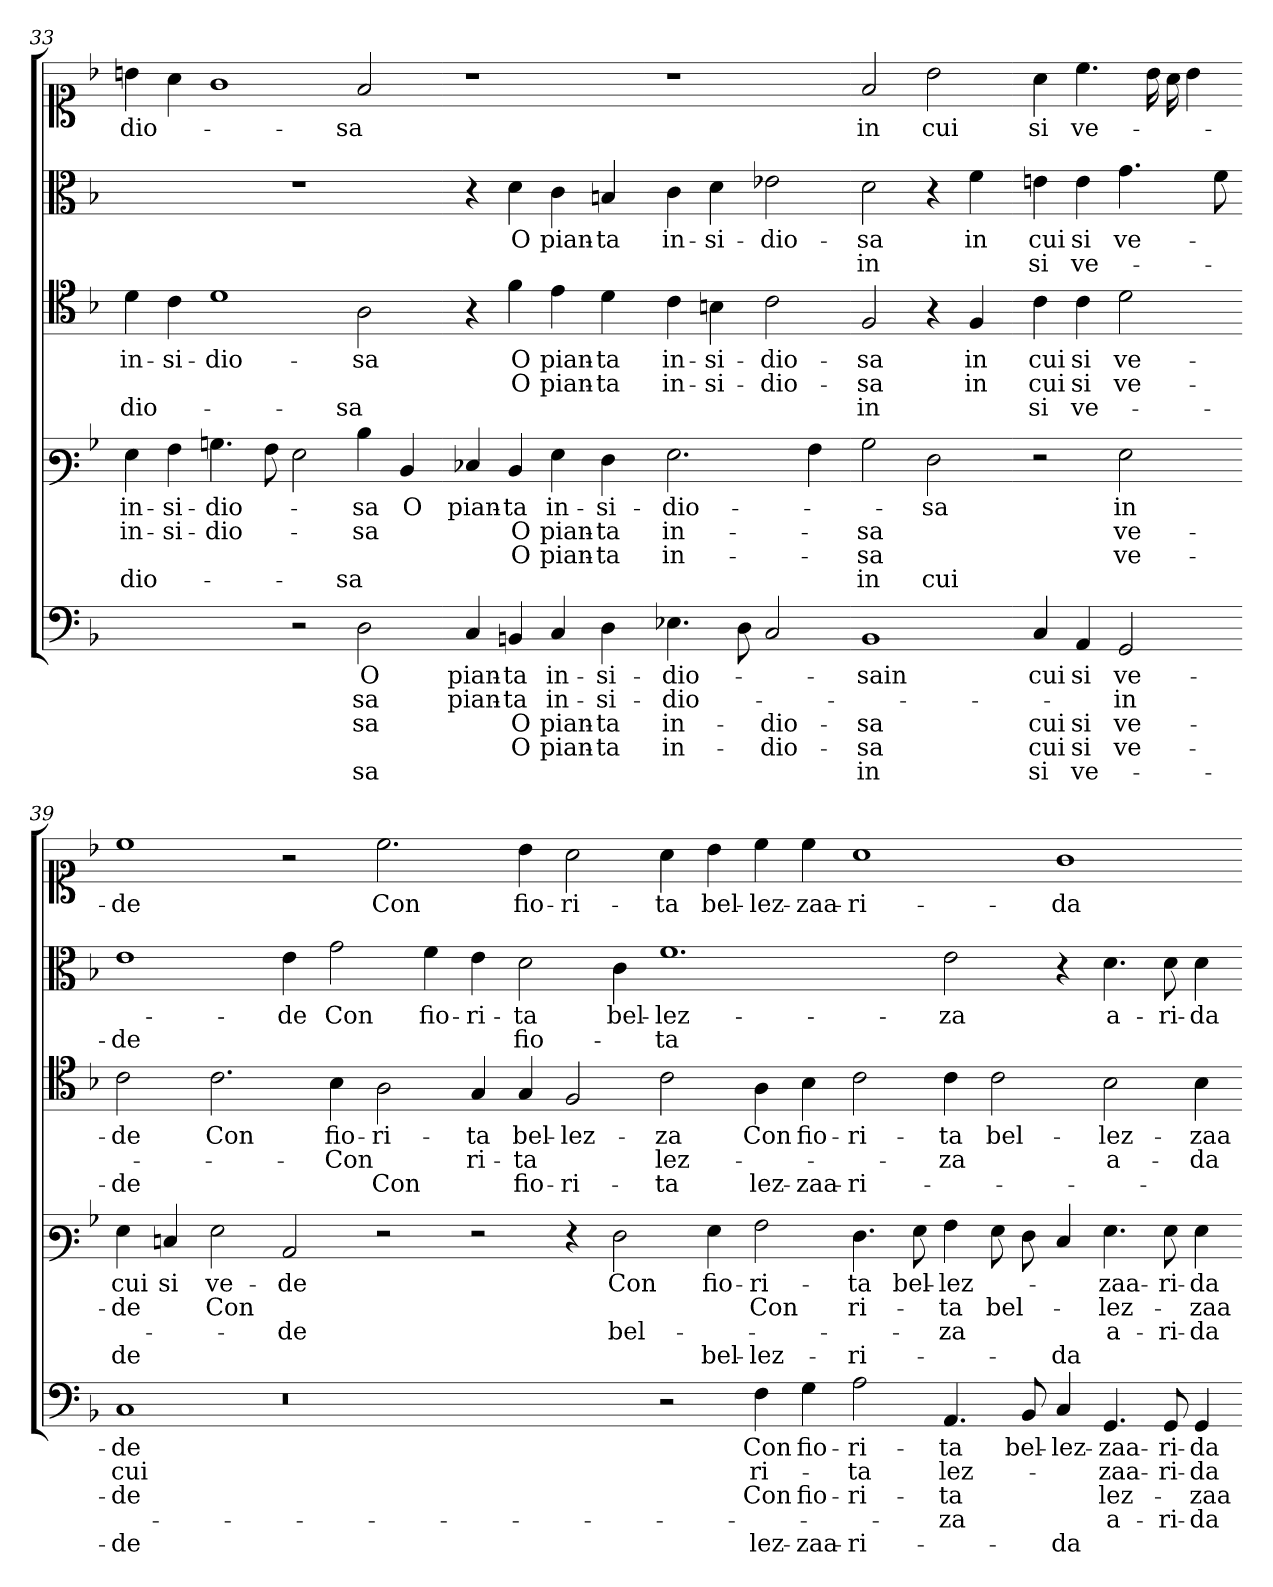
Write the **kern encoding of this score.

**kern	**text	**text	**text	**text	**text	**kern	**text	**text	**text	**text	**kern	**text	**text	**text	**kern	**text	**text	**kern	**text
*part5	*part5	*part5	*part5	*part5	*part5	*part4	*part4	*part4	*part4	*part4	*part3	*part3	*part3	*part3	*part2	*part2	*part2	*part1	*part1
*staff5	*staff5	*staff5	*staff5	*staff5	*staff5	*staff4	*staff4	*staff4	*staff4	*staff4	*staff3	*staff3	*staff3	*staff3	*staff2	*staff2	*staff2	*staff1	*staff1
*clefF4	*	*	*	*	*	*clefF3	*	*	*	*	*clefC4	*	*	*	*clefC3	*	*	*clefC1	*
*k[b-]	*	*	*	*	*	*k[b-]	*	*	*	*	*k[b-]	*	*	*	*k[b-]	*	*	*k[b-]	*
=33	=33	=33	=33	=33	=33	=33	=33	=33	=33	=33	=33	=33	=33	=33	=33	=33	=33	=33	=33
1ryy	.	.	.	.	.	4G	in-	in-	.	dio-	4d	in-	.	dio-	1ryy	.	.	4b	dio-
.	.	.	.	.	.	4A	si-	si-	.	.	4c	si-	.	.	.	.	.	4a	.
.	.	.	.	.	.	4.B	dio-	dio-	.	.	1d	dio-	.	.	.	.	.	1g	.
.	.	.	.	.	.	8A	.	.	.	.	.	.	.	.	.	.	.	.	.
2r	.	.	.	.	.	2G	.	.	.	.	.	.	.	.	1r	.	.	.	.
2D	O	sa	sa	.	sa	4d	sa	sa	.	sa	2A	sa	.	sa	.	.	.	2f	sa
.	.	.	.	.	.	4D	O	.	.	.	.	.	.	.	.	.	.	.	.
=35-	=35-	=35-	=35-	=35-	=35-	=35-	=35-	=35-	=35-	=35-	=35-	=35-	=35-	=35-	=35-	=35-	=35-	=35-	=35-
4C	pian-	pian-	.	.	.	4E-X	pian-	.	.	.	4r	.	.	.	4r	.	.	1r	.
4BB	ta	ta	O	O	.	4D	ta	O	O	.	4f	O	O	.	4d	O	.	.	.
4C	in-	in-	pian-	pian-	.	4G	in-	pian-	pian-	.	4e	pian-	pian-	.	4c	pian-	.	.	.
4D	si-	si-	ta	ta	.	4F	si-	ta	ta	.	4d	ta	ta	.	4B	ta	.	.	.
=36-	=36-	=36-	=36-	=36-	=36-	=36-	=36-	=36-	=36-	=36-	=36-	=36-	=36-	=36-	=36-	=36-	=36-	=36-	=36-
4.E-X	dio-	dio-	in-	in-	.	2.G	dio-	in-	in-	.	4c	in-	in-	.	4c	in-	.	1r	.
.	.	.	.	.	.	.	.	.	.	.	4B	si-	si-	.	4d	si-	.	.	.
8D	.	.	.	.	.	.	.	.	.	.	.	.	.	.	.	.	.	.	.
2C	.	.	dio-	dio-	.	.	.	.	.	.	2c	dio-	dio-	.	2e-X	dio-	.	.	.
.	.	.	.	.	.	4A	.	.	.	.	.	.	.	.	.	.	.	.	.
=37-	=37-	=37-	=37-	=37-	=37-	=37-	=37-	=37-	=37-	=37-	=37-	=37-	=37-	=37-	=37-	=37-	=37-	=37-	=37-
1BB	sain	.	sa	sa	in	2B	.	sa	sa	in	2F	sa	sa	in	2d	sa	in	2f	in
.	.	.	.	.	.	2F	sa	.	.	cui	4r	.	.	.	4r	.	.	2b	cui
.	.	.	.	.	.	.	.	.	.	.	4F	in	in	.	4f	in	.	.	.
=38-	=38-	=38-	=38-	=38-	=38-	=38-	=38-	=38-	=38-	=38-	=38-	=38-	=38-	=38-	=38-	=38-	=38-	=38-	=38-
4C	cui	.	cui	cui	si	2r	.	.	.	.	4c	cui	cui	si	4e	cui	si	4a	si
4AA	si	.	si	si	ve-	.	.	.	.	.	4c	si	si	ve-	4e	si	ve-	4.cc	ve-
2GG	ve-	in	ve-	ve-	.	2G	in	ve-	ve-	.	2d	ve-	ve-	.	4.g	ve-	.	.	.
.	.	.	.	.	.	.	.	.	.	.	.	.	.	.	.	.	.	16b	.
.	.	.	.	.	.	.	.	.	.	.	.	.	.	.	.	.	.	16a	.
.	.	.	.	.	.	.	.	.	.	.	.	.	.	.	.	.	.	4b	.
.	.	.	.	.	.	.	.	.	.	.	.	.	.	.	8f	.	.	.	.
=39-	=39-	=39-	=39-	=39-	=39-	=39-	=39-	=39-	=39-	=39-	=39-	=39-	=39-	=39-	=39-	=39-	=39-	=39-	=39-
1C	de	cui	de	.	de	4G	cui	de	.	de	2c	de	.	de	1e	.	de	1cc	de
.	.	.	.	.	.	4E	si	.	.	.	.	.	.	.	.	.	.	.	.
.	.	.	.	.	.	2G	ve-	Con	.	.	2.c	Con	.	.	.	.	.	.	.
0r	.	.	.	.	.	2C	de	.	de	.	.	.	.	.	4e	de	.	2r	.
.	.	.	.	.	.	.	.	.	.	.	4B	fio-	Con	.	2g	Con	.	.	.
.	.	.	.	.	.	2r	.	.	.	.	2A	ri-	.	Con	.	.	.	2.cc	Con
.	.	.	.	.	.	.	.	.	.	.	.	.	.	.	4f	fio-	.	.	.
.	.	.	.	.	.	2r	.	.	.	.	4G	ta	ri-	.	4e	ri-	.	.	.
.	.	.	.	.	.	.	.	.	.	.	4G	bel-	ta	fio-	2d	ta	fio-	4b	fio-
.	.	.	.	.	.	4r	.	.	.	.	2F	lez-	.	ri-	.	.	.	2a	ri-
.	.	.	.	.	.	2F	Con	.	bel-	.	.	.	.	.	4c	bel-	.	.	.
2r	.	.	.	.	.	.	.	.	.	.	2c	za	lez-	ta	1.f	lez-	ta	4a	ta
.	.	.	.	.	.	4G	fio-	.	.	bel-	.	.	.	.	.	.	.	4b	bel-
4F	Con	ri-	Con	.	lez-	2A	ri-	Con	.	lez-	4A	Con	.	lez-	.	.	.	4cc	lez-
4G	fio-	.	fio-	.	zaa-	.	.	.	.	.	4B	fio-	.	zaa-	.	.	.	4cc	zaa-
2A	ri-	ta	ri-	.	ri-	4.F	ta	ri-	.	ri-	2c	ri-	.	ri-	.	.	.	1a	ri-
.	.	.	.	.	.	8G	bel-	.	.	.	.	.	.	.	.	.	.	.	.
4.AA	ta	lez-	ta	za	.	4A	lez-	ta	za	.	4c	ta	za	.	2e	za	.	.	.
.	.	.	.	.	.	8G	.	bel-	.	.	2c	bel-	.	.	.	.	.	.	.
8BB	bel-	.	.	.	.	8F	.	.	.	.	.	.	.	.	.	.	.	.	.
4C	lez-	.	.	.	da	4E	.	.	.	da	.	.	.	.	4r	.	.	1g	da
4.GG	zaa-	zaa-	lez-	a-	.	4.G	zaa-	lez-	a-	.	2B	lez-	a-	.	4.d	a-	.	.	.
8GG	ri-	ri-	.	ri-	.	8G	ri-	.	ri-	.	.	.	.	.	8d	ri-	.	.	.
4GG	da	da	zaa-	da	.	4G	da	zaa-	da	.	4B	zaa-	da	.	4d	da	.	.	.
=-	=-	=-	=-	=-	=-	=-	=-	=-	=-	=-	=-	=-	=-	=-	=-	=-	=-	=-	=-
*-	*-	*-	*-	*-	*-	*-	*-	*-	*-	*-	*-	*-	*-	*-	*-	*-	*-	*-	*-
